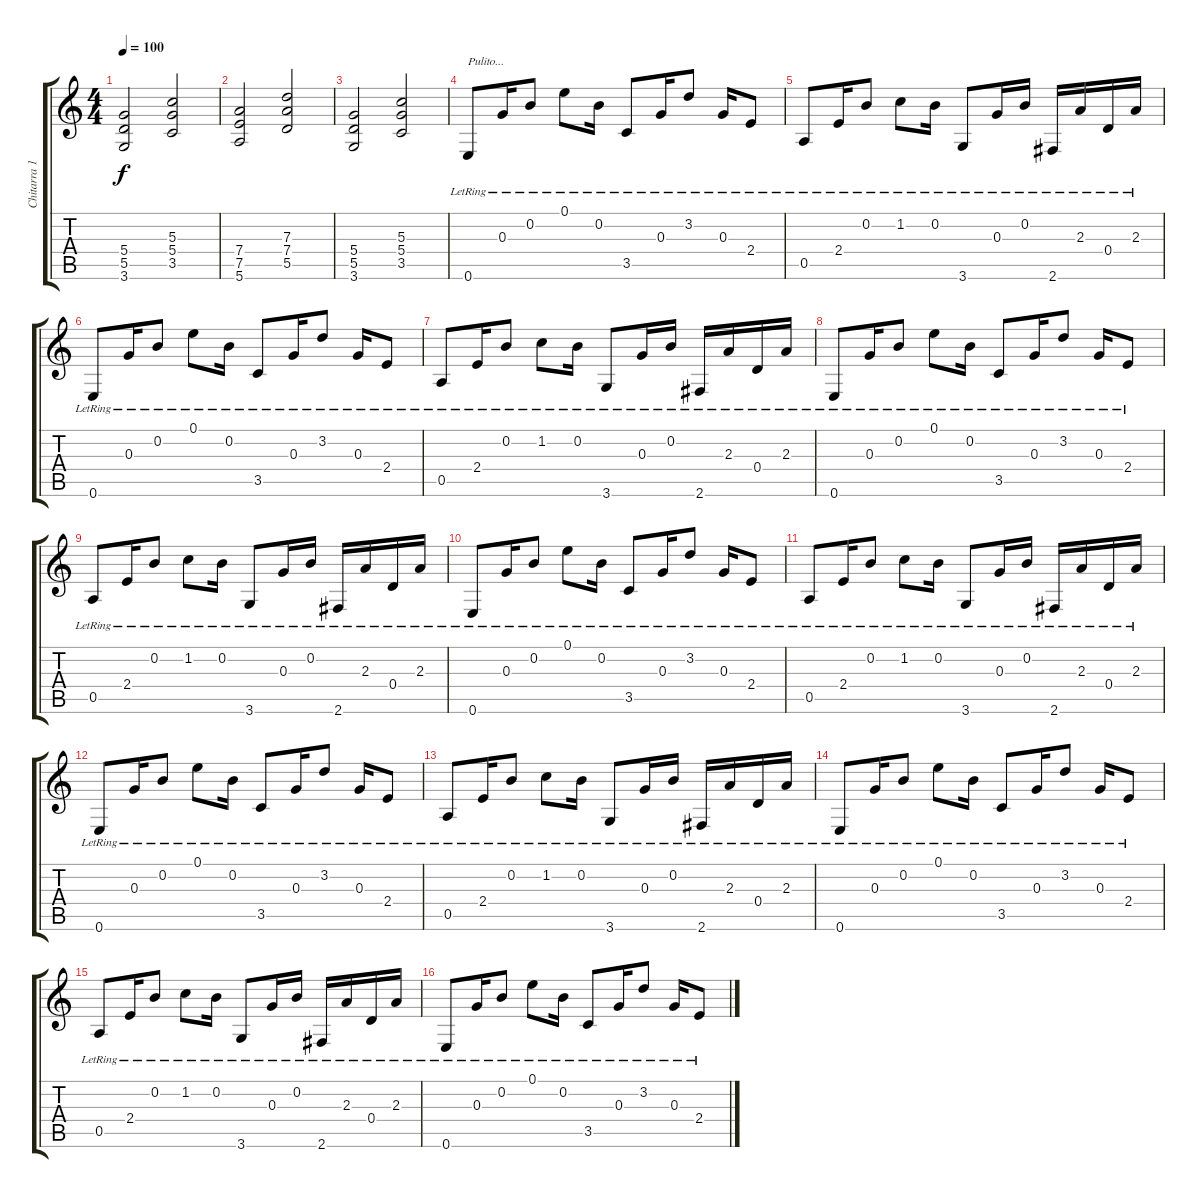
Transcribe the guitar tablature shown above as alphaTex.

\track ("Chitarra 1" "Chitarra 1") {instrument distortionguitar}
\staff {score tabs}
\tuning (E4 B3 G3 D3 A2 E2) {hide}
\ts (4 4)
\tempo 100
\clef g2
\ks c
(5.4 5.5 3.6).2{dy f} (5.3 5.4 3.5).2 |
(7.4 7.5 5.6).2 (7.3 7.4 5.5).2 |
(5.4 5.5 3.6).2 (5.3 5.4 3.5).2 |
0.6{lr}.8{txt "Pulito..." instrument acousticguitarsteel} 0.3{lr}.16 0.2{lr}.8 0.1{lr}.8 0.2{lr}.16 3.5{lr}.8 0.3{lr}.16 3.2{lr}.8 0.3{lr}.16 2.4{lr}.8 |
0.5{lr}.8 2.4{lr}.16 0.2{lr}.8 1.2{lr}.8 0.2{lr}.16 3.6{lr}.8 0.3{lr}.16 0.2{lr}.16 2.6{lr}.16 2.3{lr}.16 0.4{lr}.16 2.3{lr}.16 |
0.6{lr}.8 0.3{lr}.16 0.2{lr}.8 0.1{lr}.8 0.2{lr}.16 3.5{lr}.8 0.3{lr}.16 3.2{lr}.8 0.3{lr}.16 2.4{lr}.8 |
0.5{lr}.8 2.4{lr}.16 0.2{lr}.8 1.2{lr}.8 0.2{lr}.16 3.6{lr}.8 0.3{lr}.16 0.2{lr}.16 2.6{lr}.16 2.3{lr}.16 0.4{lr}.16 2.3{lr}.16 |
0.6{lr}.8 0.3{lr}.16 0.2{lr}.8 0.1{lr}.8 0.2{lr}.16 3.5{lr}.8 0.3{lr}.16 3.2{lr}.8 0.3{lr}.16 2.4{lr}.8 |
0.5{lr}.8 2.4{lr}.16 0.2{lr}.8 1.2{lr}.8 0.2{lr}.16 3.6{lr}.8 0.3{lr}.16 0.2{lr}.16 2.6{lr}.16 2.3{lr}.16 0.4{lr}.16 2.3{lr}.16 |
0.6{lr}.8 0.3{lr}.16 0.2{lr}.8 0.1{lr}.8 0.2{lr}.16 3.5{lr}.8 0.3{lr}.16 3.2{lr}.8 0.3{lr}.16 2.4{lr}.8 |
0.5{lr}.8 2.4{lr}.16 0.2{lr}.8 1.2{lr}.8 0.2{lr}.16 3.6{lr}.8 0.3{lr}.16 0.2{lr}.16 2.6{lr}.16 2.3{lr}.16 0.4{lr}.16 2.3{lr}.16 |
0.6{lr}.8 0.3{lr}.16 0.2{lr}.8 0.1{lr}.8 0.2{lr}.16 3.5{lr}.8 0.3{lr}.16 3.2{lr}.8 0.3{lr}.16 2.4{lr}.8 |
0.5{lr}.8 2.4{lr}.16 0.2{lr}.8 1.2{lr}.8 0.2{lr}.16 3.6{lr}.8 0.3{lr}.16 0.2{lr}.16 2.6{lr}.16 2.3{lr}.16 0.4{lr}.16 2.3{lr}.16 |
0.6{lr}.8 0.3{lr}.16 0.2{lr}.8 0.1{lr}.8 0.2{lr}.16 3.5{lr}.8 0.3{lr}.16 3.2{lr}.8 0.3{lr}.16 2.4{lr}.8 |
0.5{lr}.8 2.4{lr}.16 0.2{lr}.8 1.2{lr}.8 0.2{lr}.16 3.6{lr}.8 0.3{lr}.16 0.2{lr}.16 2.6{lr}.16 2.3{lr}.16 0.4{lr}.16 2.3{lr}.16 |
0.6{lr}.8 0.3{lr}.16 0.2{lr}.8 0.1{lr}.8 0.2{lr}.16 3.5{lr}.8 0.3{lr}.16 3.2{lr}.8 0.3{lr}.16 2.4{lr}.8
